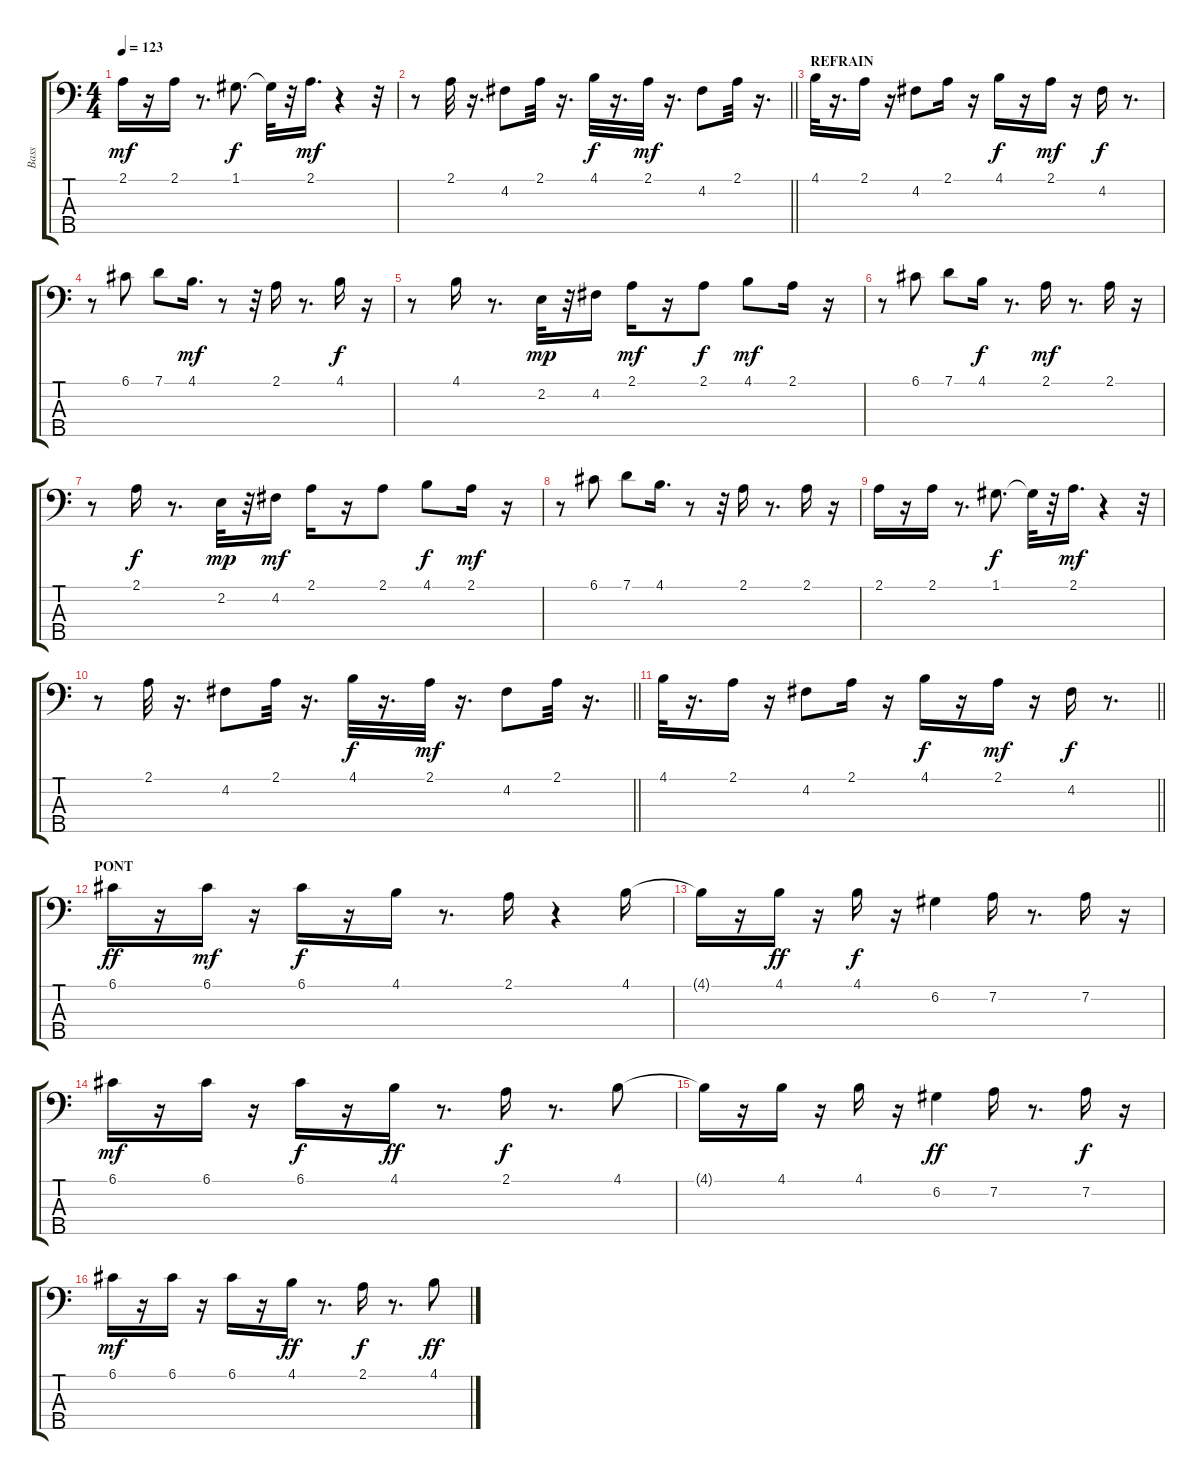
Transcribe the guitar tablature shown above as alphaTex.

\track ("Bass" "Bass") {instrument slapbass1}
\staff {score tabs}
\tuning (G2 D2 A1 E1 B0) {hide}
\ts (4 4)
\tempo 123
\clef f4
\ks c
2.1.16{dy mf} r.16 2.1.16 r.8{d} 1.1.8{d dy f} 1.1{t}.32 r.32 2.1.16{d dy mf} r.4 r.32 |
\barLineRight lightlight
r.8 2.1.32 r.16{d} 4.2.8 2.1.32 r.16{d} 4.1.32{dy f} r.16{d} 2.1.32{dy mf} r.16{d} 4.2.8 2.1.32 r.16{d} |
\section ("" "REFRAIN")
4.1.32 r.16{d} 2.1.16 r.16 4.2.8 2.1.16 r.16 4.1.16{dy f} r.16 2.1.16{dy mf} r.16 4.2.16{dy f} r.8{d} |
r.8 6.1.8 7.1.8 4.1.16{d dy mf} r.8 r.32 2.1.16 r.8{d} 4.1.16{dy f} r.16 |
r.8 4.1.16 r.8{d} 2.2.32{dy mp} r.32 4.2.16 2.1.16{dy mf} r.16 2.1.8{dy f} 4.1.8{dy mf} 2.1.16 r.16 |
r.8 6.1.8 7.1.8 4.1.16{dy f} r.8{d} 2.1.16{dy mf} r.8{d} 2.1.16 r.16 |
r.8 2.1.16{dy f} r.8{d} 2.2.32{dy mp} r.32 4.2.16{dy mf} 2.1.16 r.16 2.1.8 4.1.8{dy f} 2.1.16{dy mf} r.16 |
r.8 6.1.8 7.1.8 4.1.16{d} r.8 r.32 2.1.16 r.8{d} 2.1.16 r.16 |
2.1.16 r.16 2.1.16 r.8{d} 1.1.8{d dy f} 1.1{t}.32 r.32 2.1.16{d dy mf} r.4 r.32 |
\barLineRight lightlight
r.8 2.1.32 r.16{d} 4.2.8 2.1.32 r.16{d} 4.1.32{dy f} r.16{d} 2.1.32{dy mf} r.16{d} 4.2.8 2.1.32 r.16{d} |
\barLineRight lightlight
4.1.32 r.16{d} 2.1.16 r.16 4.2.8 2.1.16 r.16 4.1.16{dy f} r.16 2.1.16{dy mf} r.16 4.2.16{dy f} r.8{d} |
\section ("" "PONT")
6.1.16{dy ff} r.16 6.1.16{dy mf} r.16 6.1.16{dy f} r.16 4.1.16 r.8{d} 2.1.16 r.4 4.1.16 |
4.1{t}.16 r.16 4.1.16{dy ff} r.16 4.1.16{dy f} r.16 6.2.4 7.2.16 r.8{d} 7.2.16 r.16 |
6.1.16{dy mf} r.16 6.1.16 r.16 6.1.16{dy f} r.16 4.1.16{dy ff} r.8{d} 2.1.16{dy f} r.8{d} 4.1.8 |
4.1{t}.16 r.16 4.1.16 r.16 4.1.16 r.16 6.2.4{dy ff} 7.2.16 r.8{d} 7.2.16{dy f} r.16 |
6.1.16{dy mf} r.16 6.1.16 r.16 6.1.16 r.16 4.1.16{dy ff} r.8{d} 2.1.16{dy f} r.8{d} 4.1.8{dy ff}
